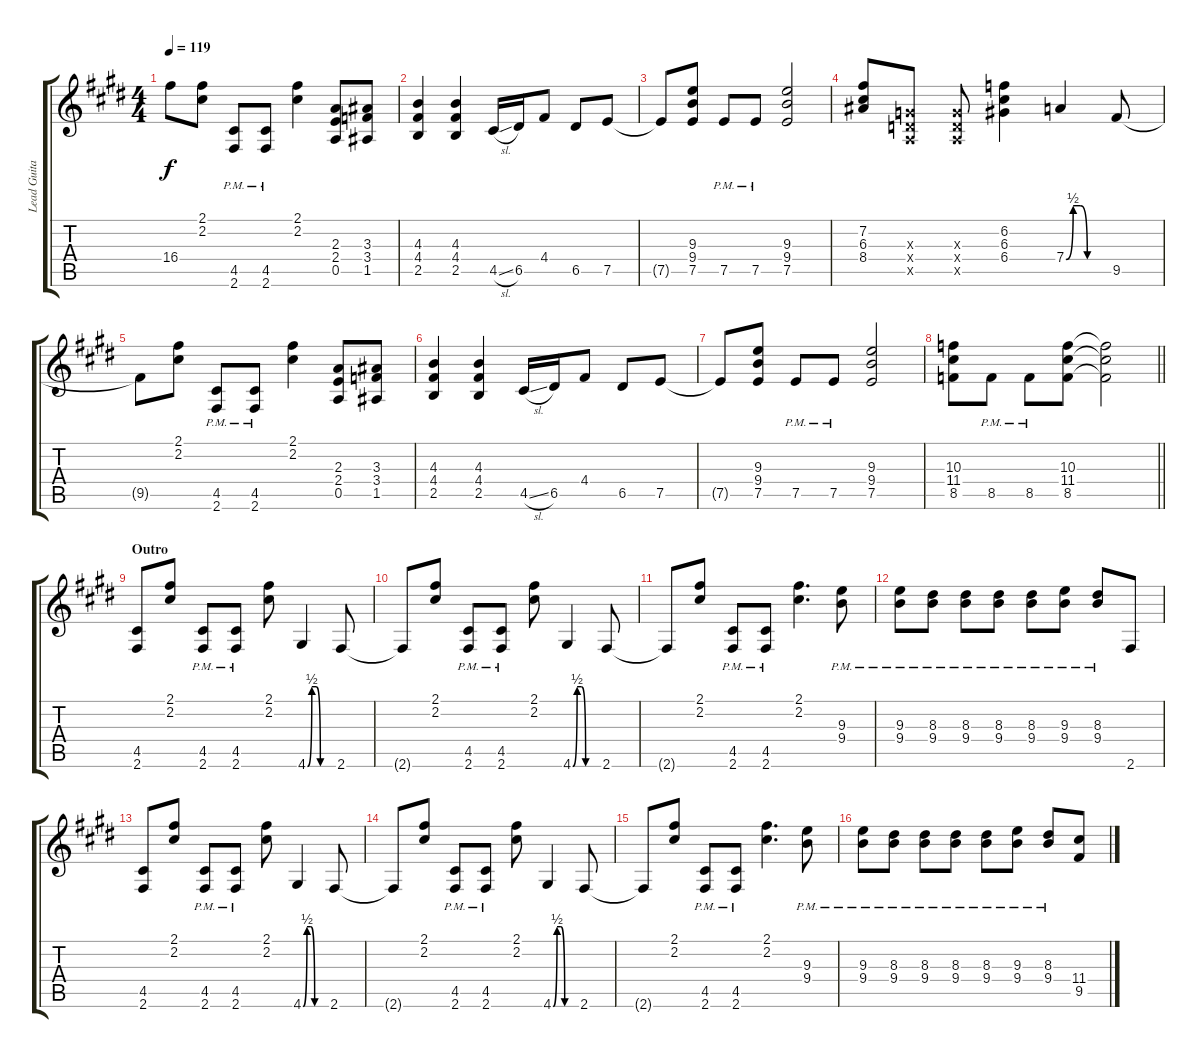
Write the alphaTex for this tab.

\track ("Lead Guitar" "Lead Guita") {instrument distortionguitar}
\staff {score tabs}
\tuning (E4 B3 G3 D3 A2 E2) {hide}
\ts (4 4)
\tempo 119
\clef g2
\ks e
16.4.8{dy f} (2.1 2.2).8 (4.5{pm} 2.6{pm}).8 (4.5{pm} 2.6{pm}).8 (2.1 2.2).4 (2.3 2.4 0.5).8 (3.3 3.4 1.5).8 |
(4.3 4.4 2.5).4 (4.3 4.4 2.5).4 4.5{sl}.16 6.5.16 4.4.8 6.5.8 7.5.8 |
7.5{t}.8 (9.3 9.4 7.5).8 7.5{pm}.8 7.5{pm}.8 (9.3 9.4 7.5).2 |
(7.2 6.3 8.4).8 (0.3{x} 0.4{x} 0.5{x}).8 (0.3{x} 0.4{x} 0.5{x}).8 (6.2 6.3 6.4).4 7.4{be (custom 0 0 10 2 20 2 30 0 60 0)}.4 9.5.8 |
9.5{t}.8 (2.1 2.2).8 (4.5{pm} 2.6{pm}).8 (4.5{pm} 2.6{pm}).8 (2.1 2.2).4 (2.3 2.4 0.5).8 (3.3 3.4 1.5).8 |
(4.3 4.4 2.5).4 (4.3 4.4 2.5).4 4.5{sl}.16 6.5.16 4.4.8 6.5.8 7.5.8 |
7.5{t}.8 (9.3 9.4 7.5).8 7.5{pm}.8 7.5{pm}.8 (9.3 9.4 7.5).2 |
\barLineRight lightlight
(10.3 11.4 8.5).8 8.5{pm}.8 8.5{pm}.8 (10.3 11.4 8.5).8 (10.3{t} 11.4{t} 8.5{t}).2 |
\section ("" "Outro")
(4.5 2.6).8 (2.1 2.2).8 (4.5{pm} 2.6{pm}).8 (4.5{pm} 2.6{pm}).8 (2.1 2.2).8 4.6{be (custom 0 0 10 2 20 2 30 0 60 0)}.4 2.6.8 |
2.6{t}.8 (2.1 2.2).8 (4.5{pm} 2.6{pm}).8 (4.5{pm} 2.6{pm}).8 (2.1 2.2).8 4.6{be (custom 0 0 10 2 20 2 30 0 60 0)}.4 2.6.8 |
2.6{t}.8 (2.1 2.2).8 (4.5{pm} 2.6{pm}).8 (4.5{pm} 2.6{pm}).8 (2.1 2.2).4{d} (9.3{pm} 9.4{pm}).8 |
(9.3{pm} 9.4{pm}).8 (8.3{pm} 9.4{pm}).8 (8.3{pm} 9.4{pm}).8 (8.3{pm} 9.4{pm}).8 (8.3{pm} 9.4{pm}).8 (9.3{pm} 9.4{pm}).8 (8.3{pm} 9.4{pm}).8 2.6.8 |
(4.5 2.6).8 (2.1 2.2).8 (4.5{pm} 2.6{pm}).8 (4.5{pm} 2.6{pm}).8 (2.1 2.2).8 4.6{be (custom 0 0 10 2 20 2 30 0 60 0)}.4 2.6.8 |
2.6{t}.8 (2.1 2.2).8 (4.5{pm} 2.6{pm}).8 (4.5{pm} 2.6{pm}).8 (2.1 2.2).8 4.6{be (custom 0 0 10 2 20 2 30 0 60 0)}.4 2.6.8 |
2.6{t}.8 (2.1 2.2).8 (4.5{pm} 2.6{pm}).8 (4.5{pm} 2.6{pm}).8 (2.1 2.2).4{d} (9.3{pm} 9.4{pm}).8 |
(9.3{pm} 9.4{pm}).8 (8.3{pm} 9.4{pm}).8 (8.3{pm} 9.4{pm}).8 (8.3{pm} 9.4{pm}).8 (8.3{pm} 9.4{pm}).8 (9.3{pm} 9.4{pm}).8 (8.3{pm} 9.4{pm}).8 (11.4 9.5).8
